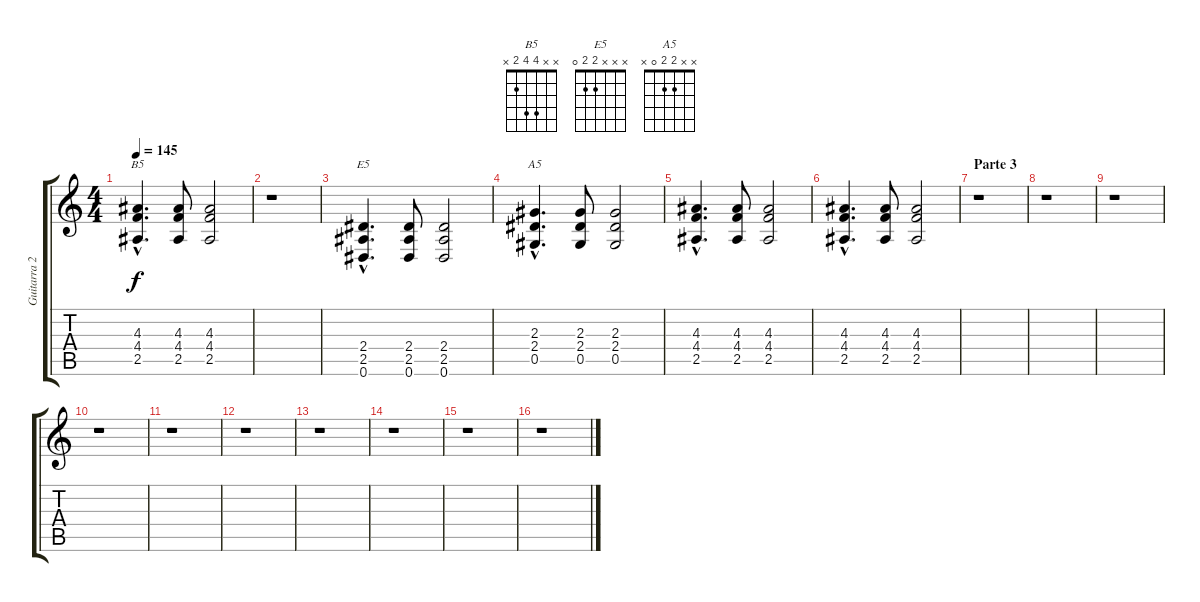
\track ("Guitarra 2" "Guitarra 2") {instrument distortionguitar}
\staff {score tabs}
\tuning (Eb4 Bb3 Gb3 Db3 Ab2 Eb2) {hide}
\chord ("B5" x x 4 4 2 x)
\chord ("E5" x x x 2 2 0)
\chord ("A5" x x 2 2 0 x)
\ts (4 4)
\tempo 145
\clef g2
\ks c
(4.3{hac} 4.4{hac} 2.5{hac}).4{d ch "B5" dy f} (4.3 4.4 2.5).8 (4.3 4.4 2.5).2 |
r.1 |
(2.4{hac} 2.5{hac} 0.6{hac}).4{d ch "E5"} (2.4 2.5 0.6).8 (2.4 2.5 0.6).2 |
(2.3{hac} 2.4{hac} 0.5{hac}).4{d ch "A5"} (2.3 2.4 0.5).8 (2.3 2.4 0.5).2 |
(4.3{hac} 4.4{hac} 2.5{hac}).4{d} (4.3 4.4 2.5).8 (4.3 4.4 2.5).2 |
(4.3{hac} 4.4{hac} 2.5{hac}).4{d} (4.3 4.4 2.5).8 (4.3 4.4 2.5).2 |
\section ("" "Parte 3")
r.1 |
r.1 |
r.1 |
r.1 |
r.1 |
r.1 |
r.1 |
r.1 |
r.1 |
r.1
